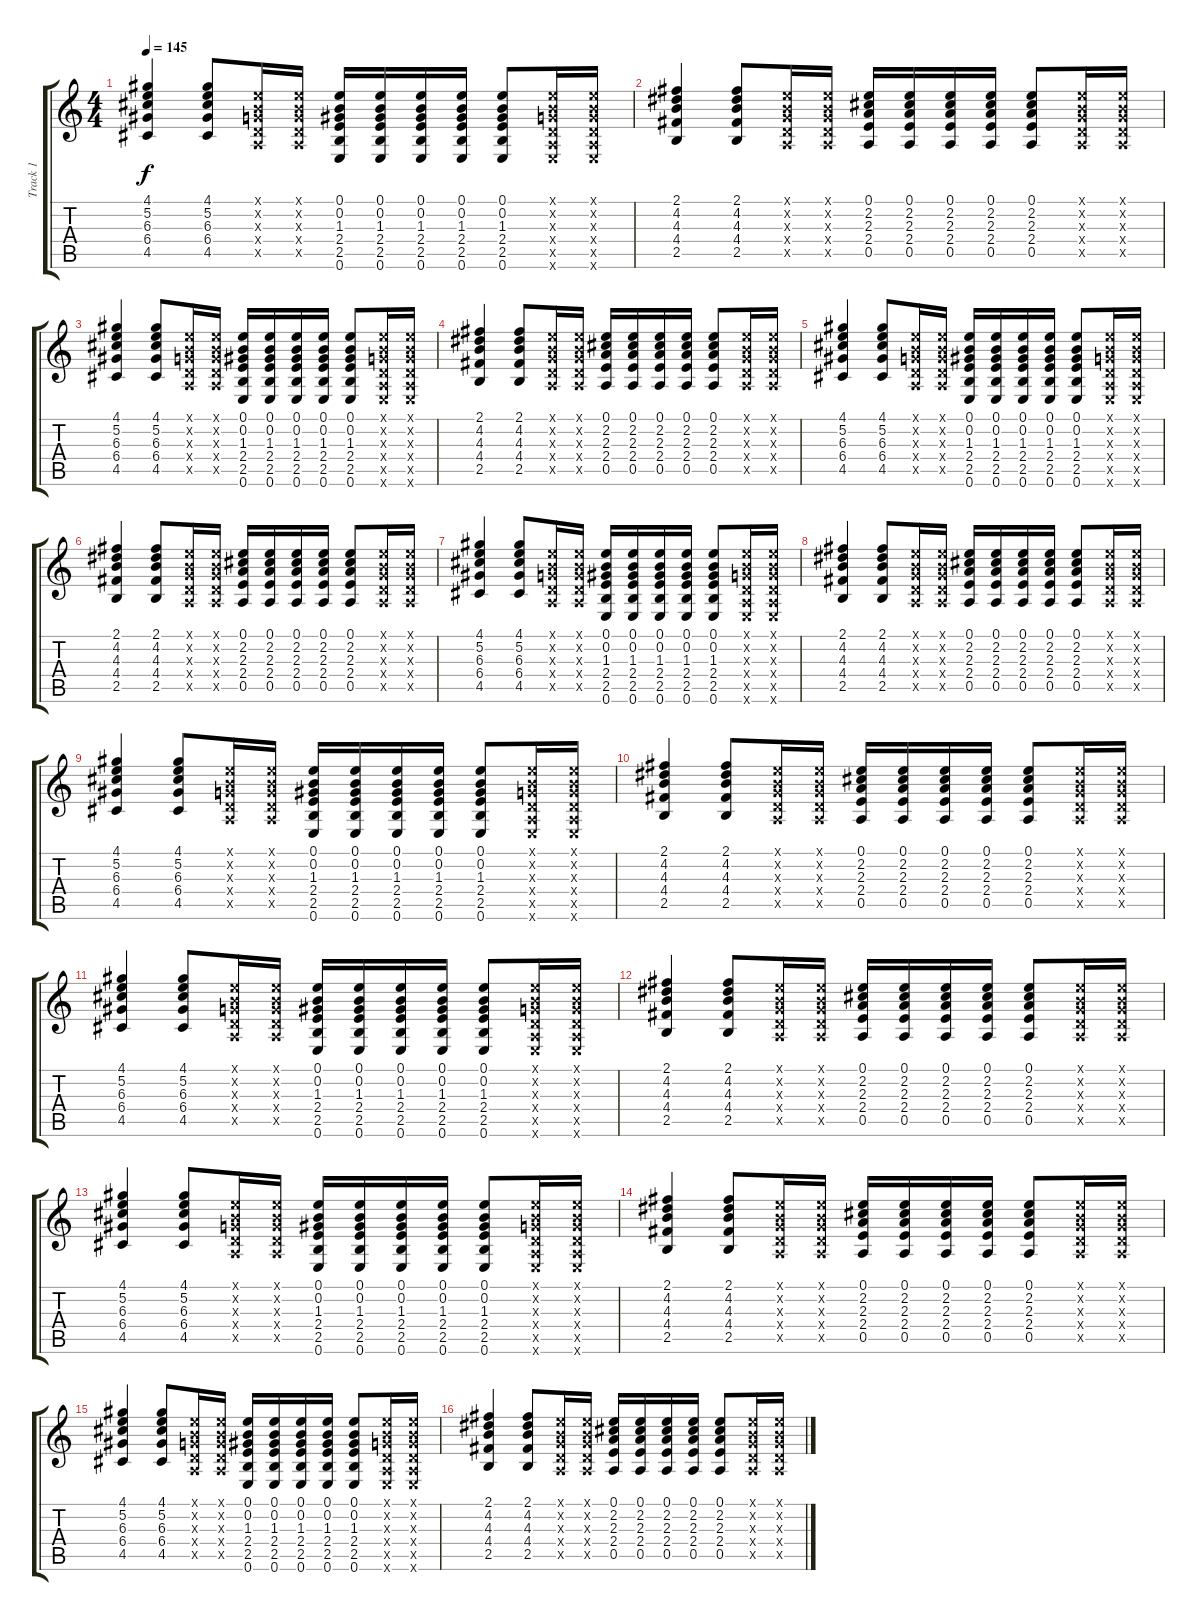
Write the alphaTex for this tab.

\track ("Track 1" "Track 1") {instrument electricguitarclean}
\staff {score tabs}
\tuning (E4 B3 G3 D3 A2 E2) {hide}
\ts (4 4)
\tempo 145
\clef g2
\ks c
(4.1 5.2 6.3 6.4 4.5).4{dy f} (4.1 5.2 6.3 6.4 4.5).8 (0.1{x} 0.2{x} 0.3{x} 0.4{x} 0.5{x}).16 (0.1{x} 0.2{x} 0.3{x} 0.4{x} 0.5{x}).16 (0.1 0.2 1.3 2.4 2.5 0.6).16 (0.1 0.2 1.3 2.4 2.5 0.6).16 (0.1 0.2 1.3 2.4 2.5 0.6).16 (0.1 0.2 1.3 2.4 2.5 0.6).16 (0.1 0.2 1.3 2.4 2.5 0.6).8 (0.1{x} 0.2{x} 0.3{x} 0.4{x} 0.5{x} 0.6{x}).16 (0.1{x} 0.2{x} 0.3{x} 0.4{x} 0.5{x} 0.6{x}).16 |
(2.1 4.2 4.3 4.4 2.5).4 (2.1 4.2 4.3 4.4 2.5).8 (0.1{x} 0.2{x} 0.3{x} 0.4{x} 0.5{x}).16 (0.1{x} 0.2{x} 0.3{x} 0.4{x} 0.5{x}).16 (0.1 2.2 2.3 2.4 0.5).16 (0.1 2.2 2.3 2.4 0.5).16 (0.1 2.2 2.3 2.4 0.5).16 (0.1 2.2 2.3 2.4 0.5).16 (0.1 2.2 2.3 2.4 0.5).8 (0.1{x} 0.2{x} 0.3{x} 0.4{x} 0.5{x}).16 (0.1{x} 0.2{x} 0.3{x} 0.4{x} 0.5{x}).16 |
(4.1 5.2 6.3 6.4 4.5).4 (4.1 5.2 6.3 6.4 4.5).8 (0.1{x} 0.2{x} 0.3{x} 0.4{x} 0.5{x}).16 (0.1{x} 0.2{x} 0.3{x} 0.4{x} 0.5{x}).16 (0.1 0.2 1.3 2.4 2.5 0.6).16 (0.1 0.2 1.3 2.4 2.5 0.6).16 (0.1 0.2 1.3 2.4 2.5 0.6).16 (0.1 0.2 1.3 2.4 2.5 0.6).16 (0.1 0.2 1.3 2.4 2.5 0.6).8 (0.1{x} 0.2{x} 0.3{x} 0.4{x} 0.5{x} 0.6{x}).16 (0.1{x} 0.2{x} 0.3{x} 0.4{x} 0.5{x} 0.6{x}).16 |
(2.1 4.2 4.3 4.4 2.5).4 (2.1 4.2 4.3 4.4 2.5).8 (0.1{x} 0.2{x} 0.3{x} 0.4{x} 0.5{x}).16 (0.1{x} 0.2{x} 0.3{x} 0.4{x} 0.5{x}).16 (0.1 2.2 2.3 2.4 0.5).16 (0.1 2.2 2.3 2.4 0.5).16 (0.1 2.2 2.3 2.4 0.5).16 (0.1 2.2 2.3 2.4 0.5).16 (0.1 2.2 2.3 2.4 0.5).8 (0.1{x} 0.2{x} 0.3{x} 0.4{x} 0.5{x}).16 (0.1{x} 0.2{x} 0.3{x} 0.4{x} 0.5{x}).16 |
(4.1 5.2 6.3 6.4 4.5).4 (4.1 5.2 6.3 6.4 4.5).8 (0.1{x} 0.2{x} 0.3{x} 0.4{x} 0.5{x}).16 (0.1{x} 0.2{x} 0.3{x} 0.4{x} 0.5{x}).16 (0.1 0.2 1.3 2.4 2.5 0.6).16 (0.1 0.2 1.3 2.4 2.5 0.6).16 (0.1 0.2 1.3 2.4 2.5 0.6).16 (0.1 0.2 1.3 2.4 2.5 0.6).16 (0.1 0.2 1.3 2.4 2.5 0.6).8 (0.1{x} 0.2{x} 0.3{x} 0.4{x} 0.5{x} 0.6{x}).16 (0.1{x} 0.2{x} 0.3{x} 0.4{x} 0.5{x} 0.6{x}).16 |
(2.1 4.2 4.3 4.4 2.5).4 (2.1 4.2 4.3 4.4 2.5).8 (0.1{x} 0.2{x} 0.3{x} 0.4{x} 0.5{x}).16 (0.1{x} 0.2{x} 0.3{x} 0.4{x} 0.5{x}).16 (0.1 2.2 2.3 2.4 0.5).16 (0.1 2.2 2.3 2.4 0.5).16 (0.1 2.2 2.3 2.4 0.5).16 (0.1 2.2 2.3 2.4 0.5).16 (0.1 2.2 2.3 2.4 0.5).8 (0.1{x} 0.2{x} 0.3{x} 0.4{x} 0.5{x}).16 (0.1{x} 0.2{x} 0.3{x} 0.4{x} 0.5{x}).16 |
(4.1 5.2 6.3 6.4 4.5).4 (4.1 5.2 6.3 6.4 4.5).8 (0.1{x} 0.2{x} 0.3{x} 0.4{x} 0.5{x}).16 (0.1{x} 0.2{x} 0.3{x} 0.4{x} 0.5{x}).16 (0.1 0.2 1.3 2.4 2.5 0.6).16 (0.1 0.2 1.3 2.4 2.5 0.6).16 (0.1 0.2 1.3 2.4 2.5 0.6).16 (0.1 0.2 1.3 2.4 2.5 0.6).16 (0.1 0.2 1.3 2.4 2.5 0.6).8 (0.1{x} 0.2{x} 0.3{x} 0.4{x} 0.5{x} 0.6{x}).16 (0.1{x} 0.2{x} 0.3{x} 0.4{x} 0.5{x} 0.6{x}).16 |
(2.1 4.2 4.3 4.4 2.5).4 (2.1 4.2 4.3 4.4 2.5).8 (0.1{x} 0.2{x} 0.3{x} 0.4{x} 0.5{x}).16 (0.1{x} 0.2{x} 0.3{x} 0.4{x} 0.5{x}).16 (0.1 2.2 2.3 2.4 0.5).16 (0.1 2.2 2.3 2.4 0.5).16 (0.1 2.2 2.3 2.4 0.5).16 (0.1 2.2 2.3 2.4 0.5).16 (0.1 2.2 2.3 2.4 0.5).8 (0.1{x} 0.2{x} 0.3{x} 0.4{x} 0.5{x}).16 (0.1{x} 0.2{x} 0.3{x} 0.4{x} 0.5{x}).16 |
(4.1 5.2 6.3 6.4 4.5).4 (4.1 5.2 6.3 6.4 4.5).8 (0.1{x} 0.2{x} 0.3{x} 0.4{x} 0.5{x}).16 (0.1{x} 0.2{x} 0.3{x} 0.4{x} 0.5{x}).16 (0.1 0.2 1.3 2.4 2.5 0.6).16 (0.1 0.2 1.3 2.4 2.5 0.6).16 (0.1 0.2 1.3 2.4 2.5 0.6).16 (0.1 0.2 1.3 2.4 2.5 0.6).16 (0.1 0.2 1.3 2.4 2.5 0.6).8 (0.1{x} 0.2{x} 0.3{x} 0.4{x} 0.5{x} 0.6{x}).16 (0.1{x} 0.2{x} 0.3{x} 0.4{x} 0.5{x} 0.6{x}).16 |
(2.1 4.2 4.3 4.4 2.5).4 (2.1 4.2 4.3 4.4 2.5).8 (0.1{x} 0.2{x} 0.3{x} 0.4{x} 0.5{x}).16 (0.1{x} 0.2{x} 0.3{x} 0.4{x} 0.5{x}).16 (0.1 2.2 2.3 2.4 0.5).16 (0.1 2.2 2.3 2.4 0.5).16 (0.1 2.2 2.3 2.4 0.5).16 (0.1 2.2 2.3 2.4 0.5).16 (0.1 2.2 2.3 2.4 0.5).8 (0.1{x} 0.2{x} 0.3{x} 0.4{x} 0.5{x}).16 (0.1{x} 0.2{x} 0.3{x} 0.4{x} 0.5{x}).16 |
(4.1 5.2 6.3 6.4 4.5).4 (4.1 5.2 6.3 6.4 4.5).8 (0.1{x} 0.2{x} 0.3{x} 0.4{x} 0.5{x}).16 (0.1{x} 0.2{x} 0.3{x} 0.4{x} 0.5{x}).16 (0.1 0.2 1.3 2.4 2.5 0.6).16 (0.1 0.2 1.3 2.4 2.5 0.6).16 (0.1 0.2 1.3 2.4 2.5 0.6).16 (0.1 0.2 1.3 2.4 2.5 0.6).16 (0.1 0.2 1.3 2.4 2.5 0.6).8 (0.1{x} 0.2{x} 0.3{x} 0.4{x} 0.5{x} 0.6{x}).16 (0.1{x} 0.2{x} 0.3{x} 0.4{x} 0.5{x} 0.6{x}).16 |
(2.1 4.2 4.3 4.4 2.5).4 (2.1 4.2 4.3 4.4 2.5).8 (0.1{x} 0.2{x} 0.3{x} 0.4{x} 0.5{x}).16 (0.1{x} 0.2{x} 0.3{x} 0.4{x} 0.5{x}).16 (0.1 2.2 2.3 2.4 0.5).16 (0.1 2.2 2.3 2.4 0.5).16 (0.1 2.2 2.3 2.4 0.5).16 (0.1 2.2 2.3 2.4 0.5).16 (0.1 2.2 2.3 2.4 0.5).8 (0.1{x} 0.2{x} 0.3{x} 0.4{x} 0.5{x}).16 (0.1{x} 0.2{x} 0.3{x} 0.4{x} 0.5{x}).16 |
(4.1 5.2 6.3 6.4 4.5).4 (4.1 5.2 6.3 6.4 4.5).8 (0.1{x} 0.2{x} 0.3{x} 0.4{x} 0.5{x}).16 (0.1{x} 0.2{x} 0.3{x} 0.4{x} 0.5{x}).16 (0.1 0.2 1.3 2.4 2.5 0.6).16 (0.1 0.2 1.3 2.4 2.5 0.6).16 (0.1 0.2 1.3 2.4 2.5 0.6).16 (0.1 0.2 1.3 2.4 2.5 0.6).16 (0.1 0.2 1.3 2.4 2.5 0.6).8 (0.1{x} 0.2{x} 0.3{x} 0.4{x} 0.5{x} 0.6{x}).16 (0.1{x} 0.2{x} 0.3{x} 0.4{x} 0.5{x} 0.6{x}).16 |
(2.1 4.2 4.3 4.4 2.5).4 (2.1 4.2 4.3 4.4 2.5).8 (0.1{x} 0.2{x} 0.3{x} 0.4{x} 0.5{x}).16 (0.1{x} 0.2{x} 0.3{x} 0.4{x} 0.5{x}).16 (0.1 2.2 2.3 2.4 0.5).16 (0.1 2.2 2.3 2.4 0.5).16 (0.1 2.2 2.3 2.4 0.5).16 (0.1 2.2 2.3 2.4 0.5).16 (0.1 2.2 2.3 2.4 0.5).8 (0.1{x} 0.2{x} 0.3{x} 0.4{x} 0.5{x}).16 (0.1{x} 0.2{x} 0.3{x} 0.4{x} 0.5{x}).16 |
(4.1 5.2 6.3 6.4 4.5).4 (4.1 5.2 6.3 6.4 4.5).8 (0.1{x} 0.2{x} 0.3{x} 0.4{x} 0.5{x}).16 (0.1{x} 0.2{x} 0.3{x} 0.4{x} 0.5{x}).16 (0.1 0.2 1.3 2.4 2.5 0.6).16 (0.1 0.2 1.3 2.4 2.5 0.6).16 (0.1 0.2 1.3 2.4 2.5 0.6).16 (0.1 0.2 1.3 2.4 2.5 0.6).16 (0.1 0.2 1.3 2.4 2.5 0.6).8 (0.1{x} 0.2{x} 0.3{x} 0.4{x} 0.5{x} 0.6{x}).16 (0.1{x} 0.2{x} 0.3{x} 0.4{x} 0.5{x} 0.6{x}).16 |
(2.1 4.2 4.3 4.4 2.5).4 (2.1 4.2 4.3 4.4 2.5).8 (0.1{x} 0.2{x} 0.3{x} 0.4{x} 0.5{x}).16 (0.1{x} 0.2{x} 0.3{x} 0.4{x} 0.5{x}).16 (0.1 2.2 2.3 2.4 0.5).16 (0.1 2.2 2.3 2.4 0.5).16 (0.1 2.2 2.3 2.4 0.5).16 (0.1 2.2 2.3 2.4 0.5).16 (0.1 2.2 2.3 2.4 0.5).8 (0.1{x} 0.2{x} 0.3{x} 0.4{x} 0.5{x}).16 (0.1{x} 0.2{x} 0.3{x} 0.4{x} 0.5{x}).16
